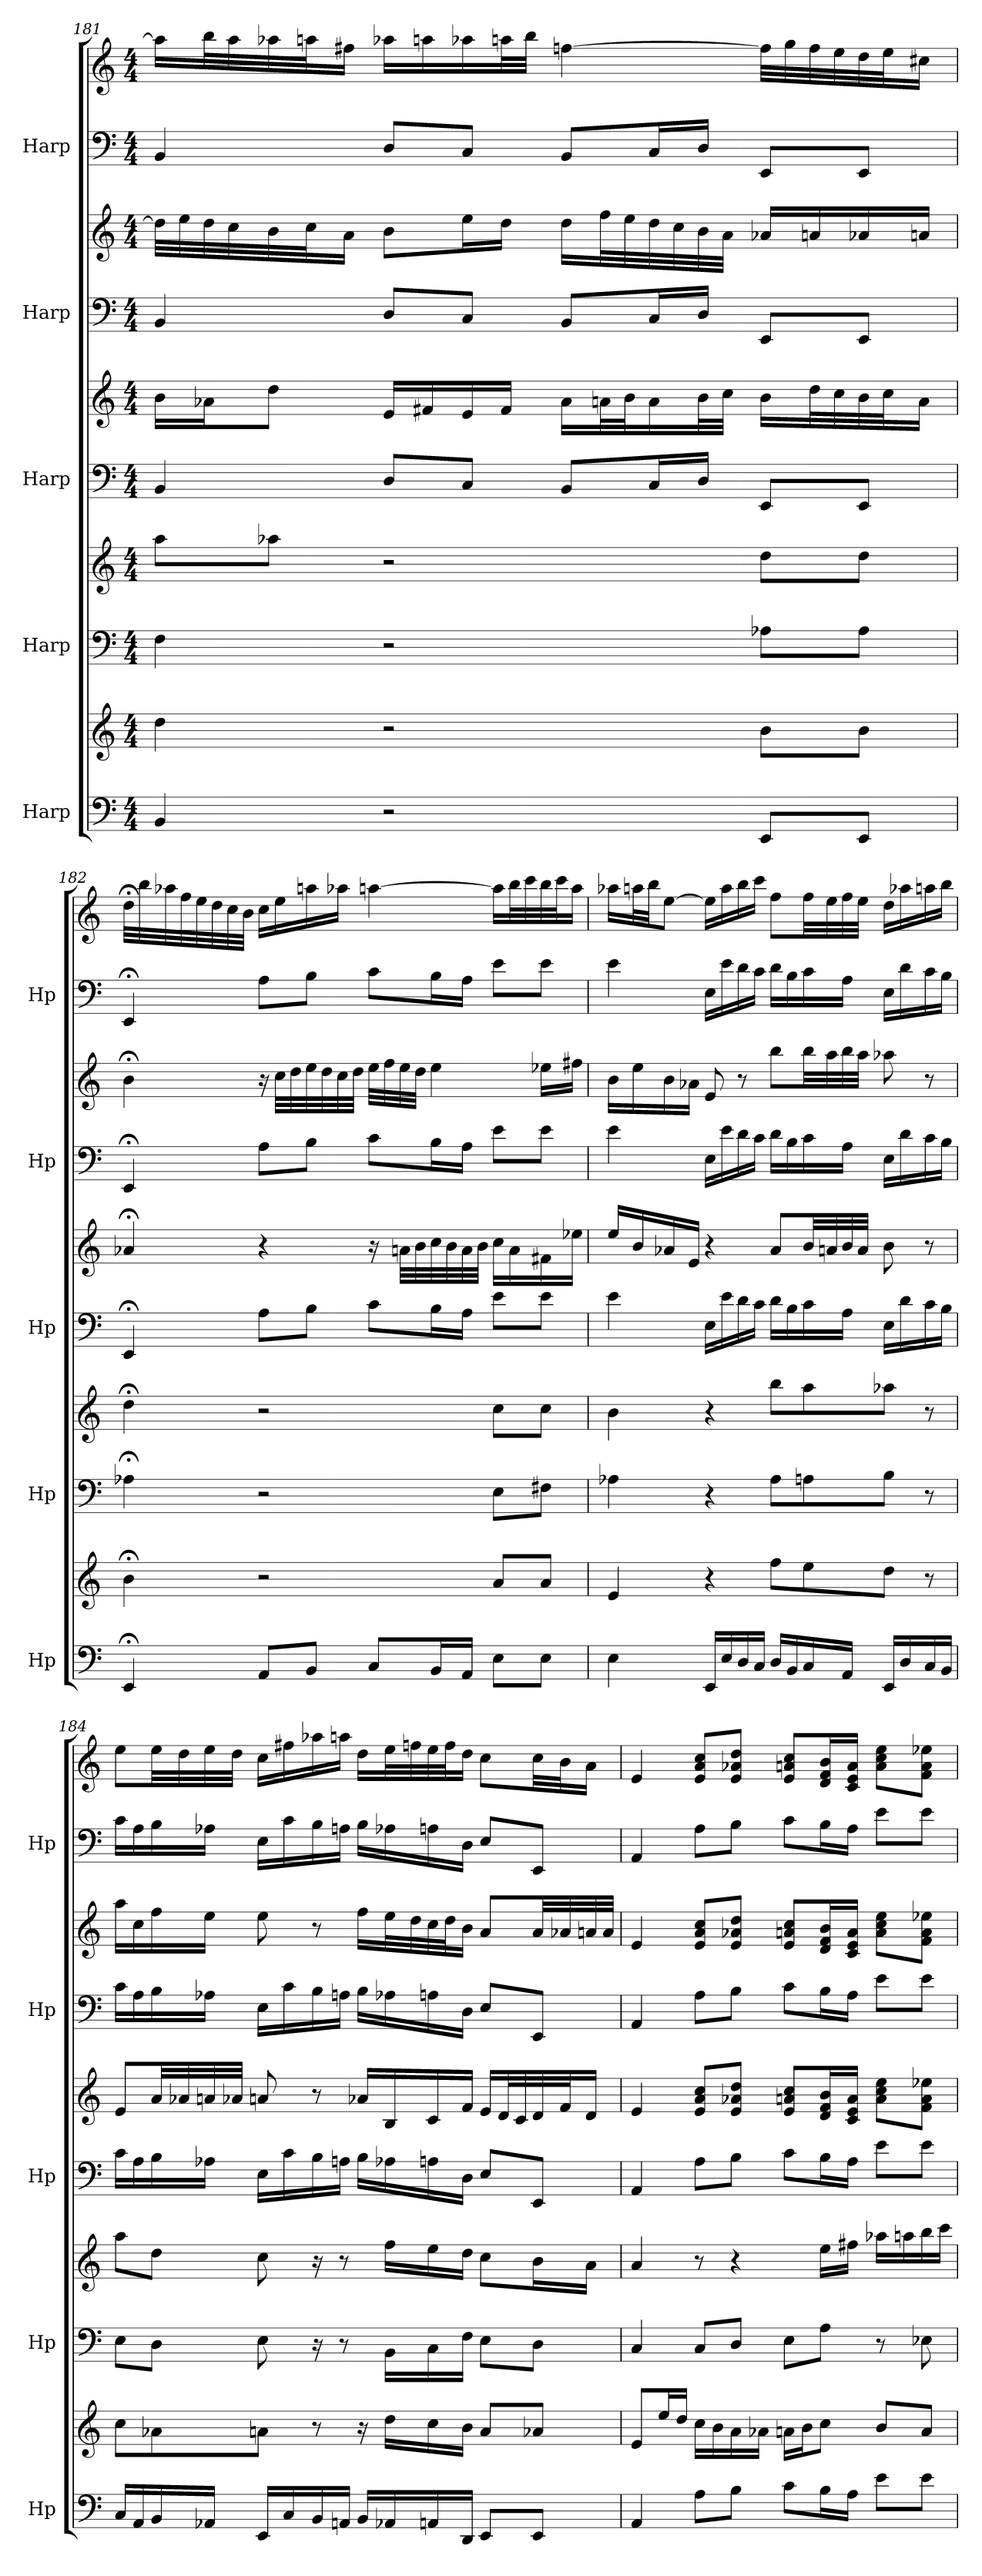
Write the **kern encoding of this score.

**kern	**kern	**kern	**kern	**kern	**kern	**kern	**kern	**kern	**kern
*part5	*part5	*part4	*part4	*part3	*part3	*part2	*part2	*part1	*part1
*staff10	*staff9	*staff8	*staff7	*staff6	*staff5	*staff4	*staff3	*staff2	*staff1
*I"Harp	*	*I"Harp	*	*I"Harp	*	*I"Harp	*	*I"Harp	*
*I'Hp	*	*I'Hp	*	*I'Hp	*	*I'Hp	*	*I'Hp	*
!!LO:PB:g=z
*clefF4	*clefG2	*clefF4	*clefG2	*clefF4	*clefG2	*clefF4	*clefG2	*clefF4	*clefG2
*k[]	*k[]	*k[]	*k[]	*k[]	*k[]	*k[]	*k[]	*k[]	*k[]
*M4/4	*M4/4	*M4/4	*M4/4	*M4/4	*M4/4	*M4/4	*M4/4	*M4/4	*M4/4
=181	=181	=181	=181	=181	=181	=181	=181	=181	=181
4BB/	4dd\	4F\	8aa\L	4BB/	16b\LL	4BB/	32dd\LLL]	4BB/	16aa\LL]
.	.	.	.	.	.	.	32ee\	.	.
.	.	.	.	.	16a-X\J	.	32dd\	.	32bb\L
.	.	.	.	.	.	.	32cc\	.	32aa\
.	.	.	8aa-X\J	.	8dd\J	.	32b\	.	32aa-X\
.	.	.	.	.	.	.	32cc\J	.	32aan\J
.	.	.	.	.	.	.	16a\JJ	.	16ff#X\JJ
2r	2r	2r	2r	8D/L	16e/LL	8D/L	8b\L	8D/L	16aa-X\LL
.	.	.	.	.	16f#X/	.	.	.	16aan\
.	.	.	.	8C/J	16e/	8C/J	16ee\L	8C/J	16aa-X\
.	.	.	.	.	16f#/JJ	.	16dd\JJ	.	32aan\L
.	.	.	.	.	.	.	.	.	32bb\JJJ
.	.	.	.	8BB/L	16a-\LL	8BB/L	16dd\LL	8BB/L	[4ffn\
.	.	.	.	.	32an\L	.	32ff\L	.	.
.	.	.	.	.	32b\J	.	32ee\	.	.
.	.	.	.	16C/L	16a\	16C/L	32dd\	16C/L	.
.	.	.	.	.	.	.	32cc\	.	.
.	.	.	.	16D/JJ	32b\L	16D/JJ	32b\	16D/JJ	.
.	.	.	.	.	32cc\JJJ	.	32a\JJJ	.	.
8EE/L	8b\L	8A-X\L	8dd\L	8EE/L	16b\LL	8EE/L	16a-X/LL	8EE/L	32ff\LLL]
.	.	.	.	.	.	.	.	.	32gg\
.	.	.	.	.	32dd\L	.	16an/	.	32ff\
.	.	.	.	.	32cc\	.	.	.	32ee\
8EE/J	8b\J	8A-\J	8dd\J	8EE/J	32b\	8EE/J	16a-X/	8EE/J	32dd\
.	.	.	.	.	32cc\J	.	.	.	32ee\J
.	.	.	.	.	16a\JJ	.	16an/JJ	.	16cc#X\JJ
!!LO:PB:g=z
=182	=182	=182	=182	=182	=182	=182	=182	=182	=182
4EE;</	4b;<\	4A-X;<\	4dd;<\	4EE;</	4a-X;</	4EE;</	4b;<\	4EE;</	32dd;<\LLL
.	.	.	.	.	.	.	.	.	32bb\
.	.	.	.	.	.	.	.	.	32aa-X\
.	.	.	.	.	.	.	.	.	32ff\
.	.	.	.	.	.	.	.	.	32ee\
.	.	.	.	.	.	.	.	.	32dd\
.	.	.	.	.	.	.	.	.	32cc\
.	.	.	.	.	.	.	.	.	32b\JJJ
8AA/L	2r	2r	2r	8A\L	4r	8A\L	16r	8A\L	16cc\LL
.	.	.	.	.	.	.	32cc\LLL	.	16ee\
.	.	.	.	.	.	.	32dd\	.	.
8BB/J	.	.	.	8B\J	.	8B\J	32ee\	8B\J	16aan\
.	.	.	.	.	.	.	32dd\	.	.
.	.	.	.	.	.	.	32cc\	.	16aa-X\JJ
.	.	.	.	.	.	.	32dd\JJJ	.	.
8C/L	.	.	.	8c\L	16r	8c\L	32ee\LLL	8c\L	[4aan\
.	.	.	.	.	.	.	32ff\	.	.
.	.	.	.	.	32an\LLL	.	32ee\	.	.
.	.	.	.	.	32b\	.	32dd\JJJ	.	.
16BB/L	.	.	.	16B\L	32cc\	16B\L	4ee\	16B\L	.
.	.	.	.	.	32b\	.	.	.	.
16AA/JJ	.	.	.	16A\JJ	32a\	16A\JJ	.	16A\JJ	.
.	.	.	.	.	32b\JJJ	.	.	.	.
8E\L	8a/L	8E\L	8cc\L	8e\L	16cc\LL	8e\L	.	8e\L	16aa\LL]
.	.	.	.	.	16a\	.	.	.	32bb\L
.	.	.	.	.	.	.	.	.	32ccc\
8E\J	8a/J	8F#X\J	8cc\J	8e\J	16f#X\	8e\J	16ee-X\LL	8e\J	32bb\
.	.	.	.	.	.	.	.	.	32ccc\J
.	.	.	.	.	16ee-X\JJ	.	16ff#X\JJ	.	16aa\JJ
!!LO:PB:g=z
=183	=183	=183	=183	=183	=183	=183	=183	=183	=183
4E\	4e/	4A-X\	4b\	4e\	16ee/LL	4e\	16b\LL	4e\	16aa-X\LL
.	.	.	.	.	16b/	.	16ee\	.	32aan\L
.	.	.	.	.	.	.	.	.	32bb\JJ
.	.	.	.	.	16a-X/	.	16b\	.	[8ee\J
.	.	.	.	.	16e/JJ	.	16a-X\JJ	.	.
16EE/LL	4r	4r	4r	16E\LL	4r	16E\LL	8e/	16E\LL	16ee\LL]
16E/	.	.	.	16e\	.	16e\	.	16e\	16aa\
16D/	.	.	.	16d\	.	16d\	8r	16d\	16bb\
16C/JJ	.	.	.	16c\JJ	.	16c\JJ	.	16c\JJ	16ccc\JJ
16D/LL	8ff\L	8A-\L	8bb\L	16d\LL	8a-/L	16d\LL	8bb\L	16d\LL	8ff\L
16BB/	.	.	.	16B\	.	16B\	.	16B\	.
16C/	8ee\	8An\	8aa\	16c\	32b/LL	16c\	32bb\LL	16c\	32ff\LL
.	.	.	.	.	32an/	.	32aa\	.	32ee\
16AA/JJ	.	.	.	16A\JJ	32b/	16A\JJ	32bb\	16A\JJ	32ff\
.	.	.	.	.	32a/JJJ	.	32aa\JJJ	.	32ee\JJJ
16EE/LL	8dd\J	8B\J	8aa-X\J	16E\LL	8b\	16E\LL	8aa-X\	16E\LL	16dd\LL
16D/	.	.	.	16d\	.	16d\	.	16d\	16aa-X\
16C/	8r	8r	8r	16c\	8r	16c\	8r	16c\	16aan\
16BB/JJ	.	.	.	16B\JJ	.	16B\JJ	.	16B\JJ	16bb\JJ
!!LO:PB:g=z
=184	=184	=184	=184	=184	=184	=184	=184	=184	=184
16C/LL	8cc\L	8E\L	8aa\L	16c\LL	8e/L	16c\LL	16aa\LL	16c\LL	8ee\L
16AA/	.	.	.	16A\	.	16A\	16cc\	16A\	.
16BB/	8a-X\	8D\J	8dd\J	16B\	32a/LL	16B\	16ff\	16B\	32ee\LL
.	.	.	.	.	32a-X/	.	.	.	32dd\
16AA-X/JJ	.	.	.	16A-X\JJ	32an/	16A-X\JJ	16ee\JJ	16A-X\JJ	32ee\
.	.	.	.	.	32a-X/JJJ	.	.	.	32dd\JJJ
16EE/LL	8an\J	8E\	8cc\	16E\LL	8an/	16E\LL	8ee\	16E\LL	16cc\LL
16C/	.	.	.	16c\	.	16c\	.	16c\	16ff#X\
16BB/	8r	16r	16r	16B\	8r	16B\	8r	16B\	16aa-X\
16AAn/JJ	.	8r	8r	16An\JJ	.	16An\JJ	.	16An\JJ	16aan\JJ
16BB/LL	16r	.	.	16B\LL	16a-X/LL	16B\LL	16ff\LL	16B\LL	16dd\LL
16AA-X/	16dd\LL	16BB\LL	16ff\LL	16A-X\	16B/	16A-X\	32ee\L	16A-X\	32ee\L
.	.	.	.	.	.	.	32dd\	.	32ffn\
16AAn/	16cc\	16C\	16ee\	16An\	16c/	16An\	32cc\	16An\	32ee\
.	.	.	.	.	.	.	32dd\J	.	32ff\J
16DD/JJ	16b\JJ	16F\JJ	16dd\JJ	16D\JJ	16f/JJ	16D\JJ	16b\JJ	16D\JJ	16dd\JJ
8EE/L	8a/L	8E\L	8cc\L	8E/L	16e/LL	8E/L	8a/L	8E/L	8cc\L
.	.	.	.	.	32d/L	.	.	.	.
.	.	.	.	.	32c/	.	.	.	.
8EE/J	8a-X/J	8D\J	16b\L	8EE/J	32d/	8EE/J	32a/LL	8EE/J	32cc\LL
.	.	.	.	.	32f/J	.	32a-X/	.	32b\J
.	.	.	16a\JJ	.	16d/JJ	.	32an/	.	16a\JJ
.	.	.	.	.	.	.	32a/JJJ	.	.
!!LO:PB:g=z
=185	=185	=185	=185	=185	=185	=185	=185	=185	=185
4AA/	8e/L	4C/	4a/	4AA/	4e/	4AA/	4e/	4AA/	4e/
.	16ee/L	.	.	.	.	.	.	.	.
.	16dd/JJ	.	.	.	.	.	.	.	.
8A\L	16cc\LL	8C/L	8r	8A\L	8e/ 8a/ 8cc/L	8A\L	8e/ 8a/ 8cc/L	8A\L	8e/ 8a/ 8cc/L
.	16b\	.	.	.	.	.	.	.	.
8B\J	16a\	8D/J	4r	8B\J	8e/ 8a-X/ 8dd/J	8B\J	8e/ 8a-X/ 8dd/J	8B\J	8e/ 8a-X/ 8dd/J
.	16a-X\JJ	.	.	.	.	.	.	.	.
8c\L	16an\LL	8E\L	.	8c\L	8e/ 8an/ 8cc/L	8c\L	8e/ 8an/ 8cc/L	8c\L	8e/ 8an/ 8cc/L
.	16b\J	.	.	.	.	.	.	.	.
16B\L	8cc\J	8A\J	16ee\LL	16B\L	16d/ 16f/ 16b/L	16B\L	16d/ 16f/ 16b/L	16B\L	16d/ 16f/ 16b/L
16A\JJ	.	.	16ff#X\JJ	16A\JJ	16c/ 16e/ 16a/JJ	16A\JJ	16c/ 16e/ 16a/JJ	16A\JJ	16c/ 16e/ 16a/JJ
8e\L	8b/L	8r	16aa-X\LL	8e\L	8a\ 8cc\ 8ee\L	8e\L	8a\ 8cc\ 8ee\L	8e\L	8a\ 8cc\ 8ee\L
.	.	.	16aan\	.	.	.	.	.	.
8e\J	8a/J	8E-X\	16bb\	8e\J	8f\ 8a\ 8ee-X\J	8e\J	8f\ 8a\ 8ee-X\J	8e\J	8f\ 8a\ 8ee-X\J
.	.	.	16ccc\JJ	.	.	.	.	.	.
=	=	=	=	=	=	=	=	=	=
*-	*-	*-	*-	*-	*-	*-	*-	*-	*-
